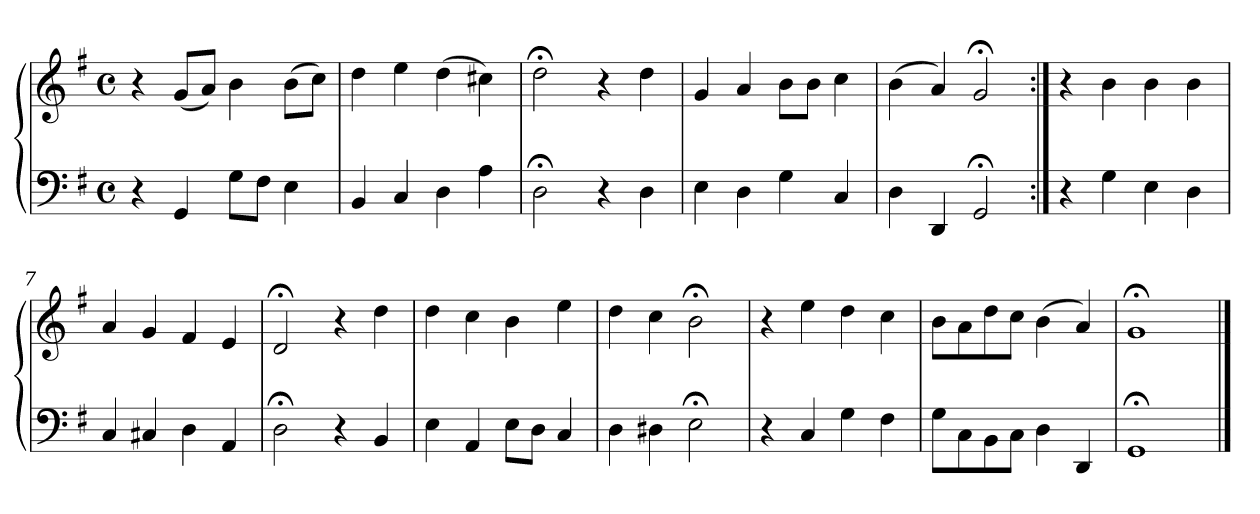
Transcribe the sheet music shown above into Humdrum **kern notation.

**kern	**kern
*part1	*part1
*staff2	*staff1
*clefF4	*clefG2
*k[f#]	*k[f#]
*M4/4	*M4/4
*met(c)	*met(c)
=1	=1
4r	4r
4GG	(8gL
.	8aJ)
8GL	4b
8F#J	.
4E	(8bL
.	8ccJ)
=2	=2
4BB	4dd
4C	4ee
4D	(4dd
4A	4cc#X)
=3	=3
2D;<	2dd;<
4r	4r
4D	4dd
=4	=4
4E	4g
4D	4a
4G	8bL
.	8bJ
4C	4cc
=5	=5
4D	(4b
4DD	4a)
2GG;<	2g;<
=6:|!	=6:|!
4r	4r
4G	4b
4E	4b
4D	4b
=7	=7
4C	4a
4C#X	4g
4D	4f#
4AA	4e
!!LO:LB:g=z
=8	=8
2D;<	2d;<
4r	4r
4BB	4dd
=9	=9
4E	4dd
4AA	4cc
8EL	4b
8DJ	.
4C	4ee
=10	=10
4D	4dd
4D#X	4cc
2E;<	2b;<
=11	=11
4r	4r
4C	4ee
4G	4dd
4F#	4cc
=12	=12
8GL	8bL
8C	8a
8BB	8dd
8CJ	8ccJ
4D	(4b
4DD	4a)
=13	=13
1GG;<	1g;<
==	==
*-	*-
